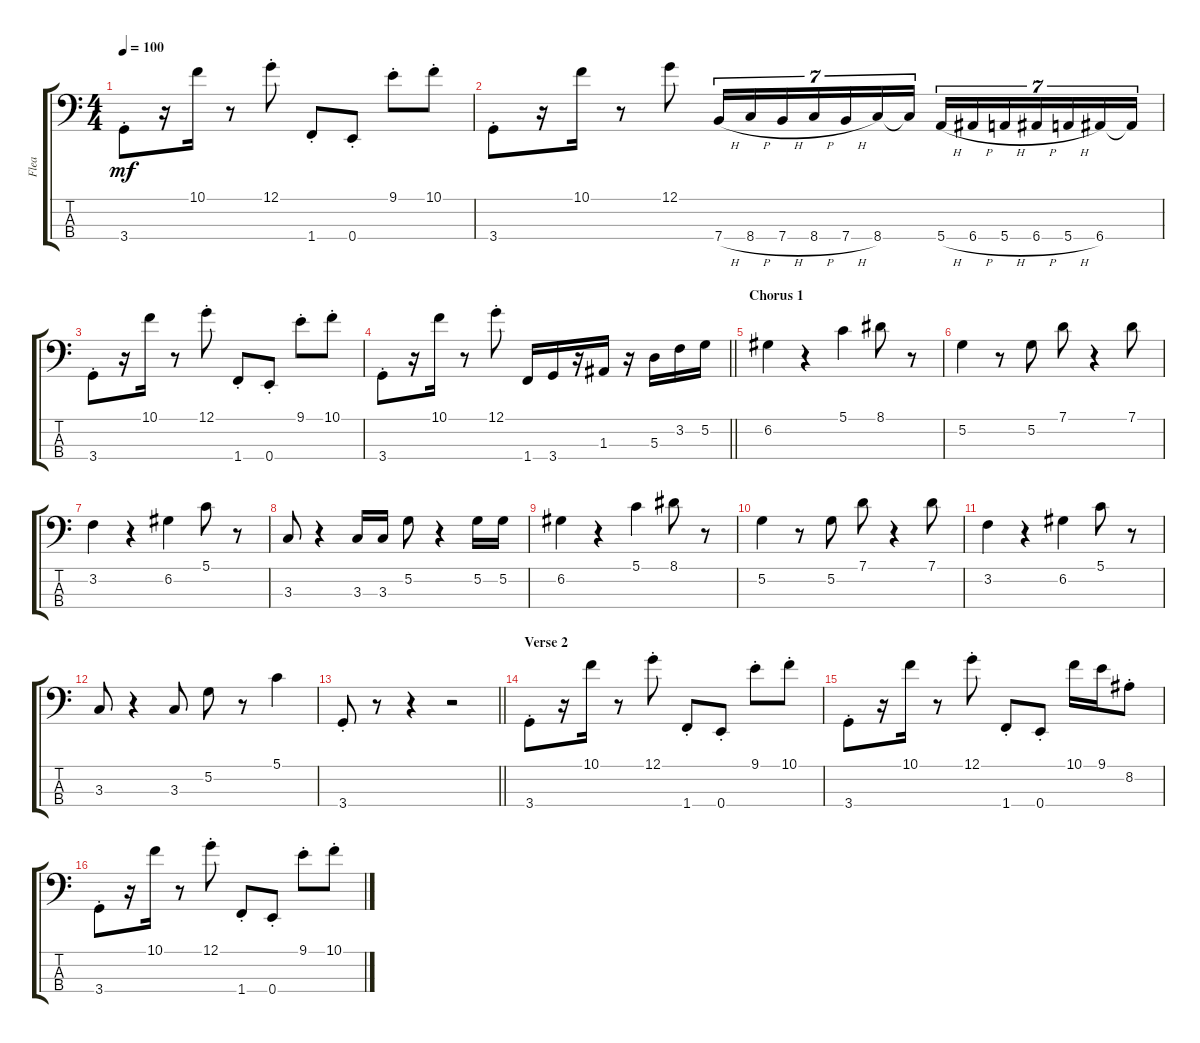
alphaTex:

\track ("Flea" "Flea") {instrument electricbassfinger}
\staff {score tabs}
\tuning (G2 D2 A1 E1) {hide}
\ts (4 4)
\tempo 100
\clef f4
\ks c
3.4{st}.8{dy mf} r.16 10.1.16 r.8 12.1{st}.8 1.4{st}.8 0.4{st}.8 9.1{st}.8 10.1{st}.8 |
3.4{st}.8 r.16 10.1.16 r.8 12.1.8 7.4{h}.16{tu (7 4)} 8.4{h}.16{tu (7 4)} 7.4{h}.16{tu (7 4)} 8.4{h}.16{tu (7 4)} 7.4{h}.16{tu (7 4)} 8.4.16{tu (7 4)} 8.4{t}.16{tu (7 4)} 5.4{h}.16{tu (7 4)} 6.4{h}.16{tu (7 4)} 5.4{h}.16{tu (7 4)} 6.4{h}.16{tu (7 4)} 5.4{h}.16{tu (7 4)} 6.4.16{tu (7 4)} 6.4{t}.16{tu (7 4)} |
3.4{st}.8 r.16 10.1.16 r.8 12.1{st}.8 1.4{st}.8 0.4{st}.8 9.1{st}.8 10.1{st}.8 |
\barLineRight lightlight
3.4{st}.8 r.16 10.1.16 r.8 12.1{st}.8 1.4.16 3.4.16 r.16 1.3.16 r.16 5.3.16 3.2.16 5.2.16 |
\section ("" "Chorus 1")
6.2.4 r.4 5.1.4 8.1.8 r.8 |
5.2.4 r.8 5.2.8 7.1.8 r.4 7.1.8 |
3.2.4 r.4 6.2.4 5.1.8 r.8 |
3.3.8 r.4 3.3.16 3.3.16 5.2.8 r.4 5.2.16 5.2.16 |
6.2.4 r.4 5.1.4 8.1.8 r.8 |
5.2.4 r.8 5.2.8 7.1.8 r.4 7.1.8 |
3.2.4 r.4 6.2.4 5.1.8 r.8 |
3.3.8 r.4 3.3.8 5.2.8 r.8 5.1.4 |
\barLineRight lightlight
3.4{st}.8 r.8 r.4 r.2 |
\section ("" "Verse 2")
3.4{st}.8 r.16 10.1.16 r.8 12.1{st}.8 1.4{st}.8 0.4{st}.8 9.1{st}.8 10.1{st}.8 |
3.4{st}.8 r.16 10.1.16 r.8 12.1{st}.8 1.4{st}.8 0.4{st}.8 10.1.16 9.1.16 8.2{st}.8 |
3.4{st}.8 r.16 10.1.16 r.8 12.1{st}.8 1.4{st}.8 0.4{st}.8 9.1{st}.8 10.1{st}.8
